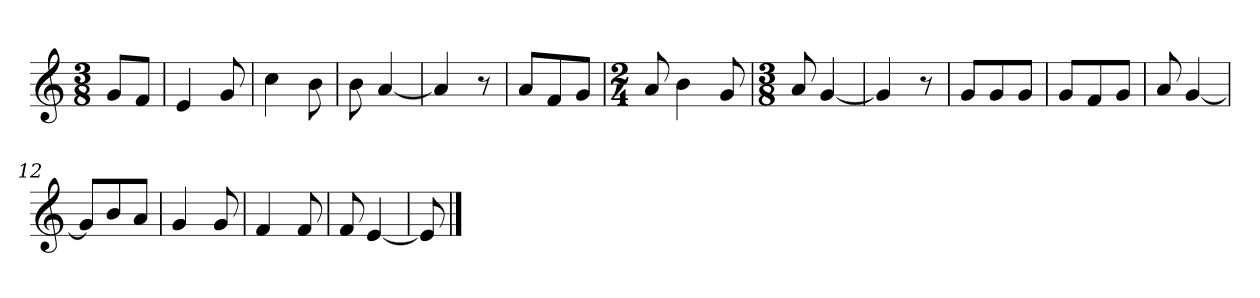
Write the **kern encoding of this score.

**kern
*part1
*staff1
*clefG2
*k[]
*M3/8
=
8g/L
8f/J
=1
4e
8g
=2
4cc
8b
=3
8b
[4a
=4
4a]
8r
=5
8a/L
8f/
8g/J
=6
*M2/4
8a
4b
8g
=7
*M3/8
8a
[4g
=8
4g]
8r
=9
8g/L
8g/
8g/J
=10
8g/L
8f/
8g/J
=11
8a
[4g
=12
8g/L]
8b/
8a/J
=13
4g
8g
=14
4f
8f
=15
8f
[4e
=16
8e]
==
*-
